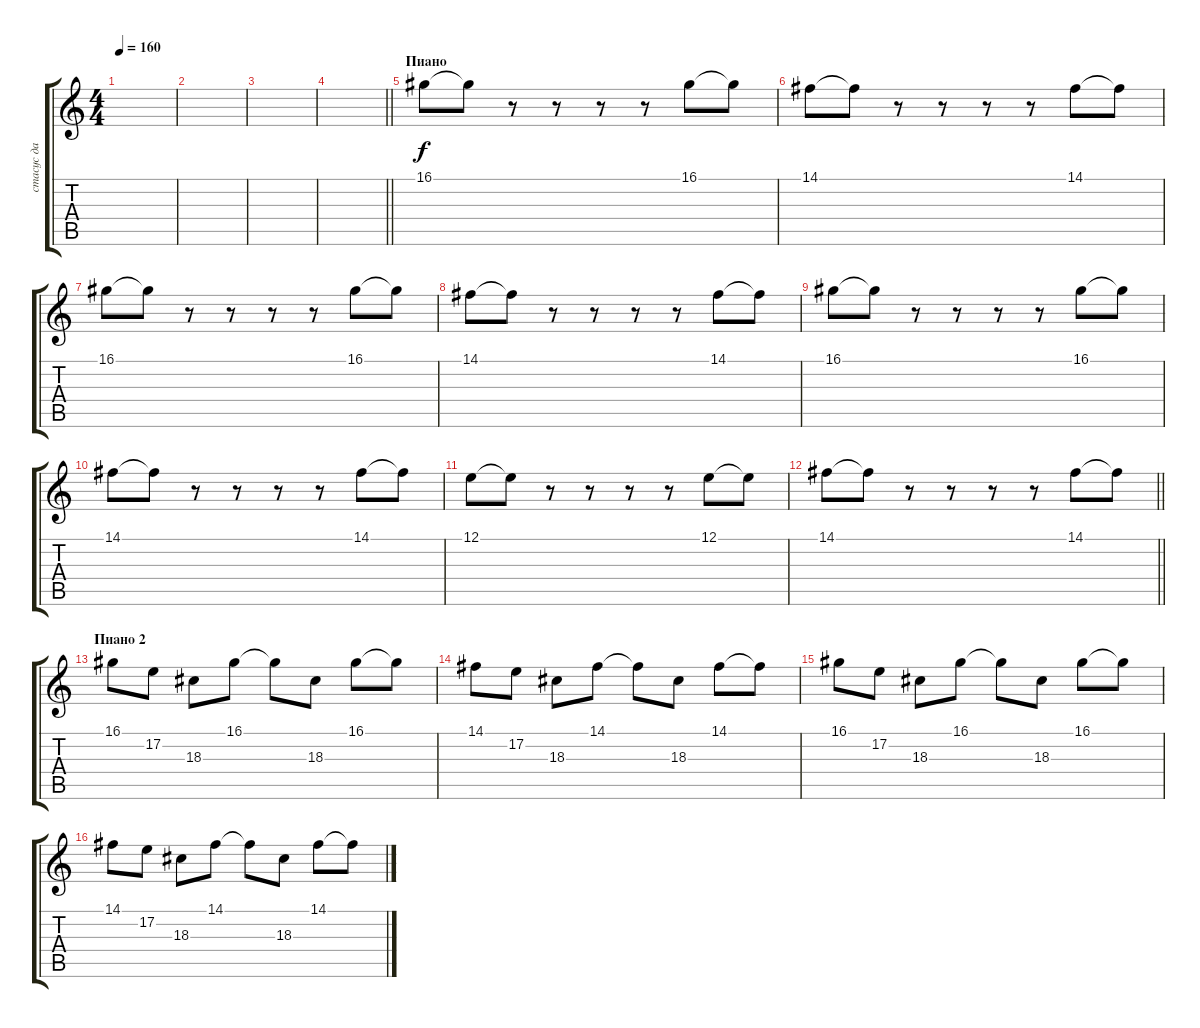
\track ("стасус да" "стасус да") {instrument brightacousticpiano}
\staff {score tabs}
\tuning (E4 B3 G3 D3 A2 E2) {hide}
\ts (4 4)
\tempo 160
\clef g2
\ks c
|
|
|
\barLineRight lightlight
|
\section ("" "Пиано")
16.1.8 16.1{t}.8 r.8 r.8 r.8 r.8 16.1.8 16.1{t}.8 |
14.1.8 14.1{t}.8 r.8 r.8 r.8 r.8 14.1.8 14.1{t}.8 |
16.1.8 16.1{t}.8 r.8 r.8 r.8 r.8 16.1.8 16.1{t}.8 |
14.1.8 14.1{t}.8 r.8 r.8 r.8 r.8 14.1.8 14.1{t}.8 |
16.1.8 16.1{t}.8 r.8 r.8 r.8 r.8 16.1.8 16.1{t}.8 |
14.1.8 14.1{t}.8 r.8 r.8 r.8 r.8 14.1.8 14.1{t}.8 |
12.1.8 12.1{t}.8 r.8 r.8 r.8 r.8 12.1.8 12.1{t}.8 |
\barLineRight lightlight
14.1.8 14.1{t}.8 r.8 r.8 r.8 r.8 14.1.8 14.1{t}.8 |
\section ("" "Пиано 2")
16.1.8 17.2.8 18.3.8 16.1.8 16.1{t}.8 18.3.8 16.1.8 16.1{t}.8 |
14.1.8 17.2.8 18.3.8 14.1.8 14.1{t}.8 18.3.8 14.1.8 14.1{t}.8 |
16.1.8 17.2.8 18.3.8 16.1.8 16.1{t}.8 18.3.8 16.1.8 16.1{t}.8 |
14.1.8 17.2.8 18.3.8 14.1.8 14.1{t}.8 18.3.8 14.1.8 14.1{t}.8
